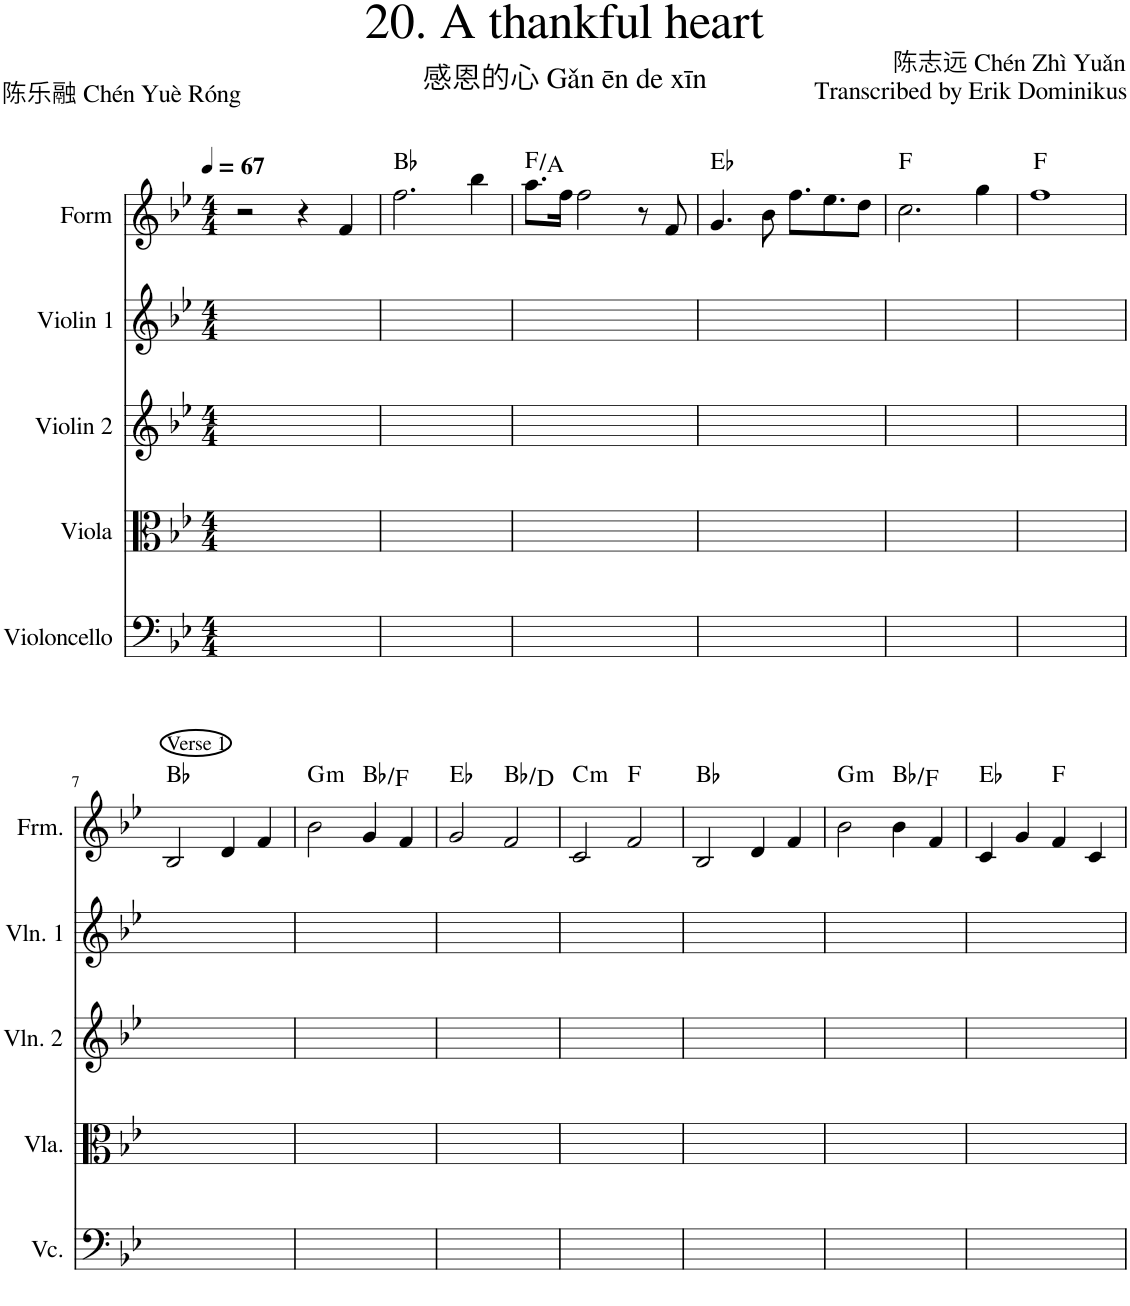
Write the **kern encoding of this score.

**kern	**kern	**kern	**kern	**kern	**harte
*part5	*part4	*part3	*part2	*part1	*part1
*staff5	*staff4	*staff3	*staff2	*staff1	*
*I"Violoncello	*I"Viola	*I"Violin 2	*I"Violin 1	*I"Form	*
*I'Vc.	*I'Vla.	*I'Vln. 2	*I'Vln. 1	*I'Frm.	*
*clefF4	*clefC3	*clefG2	*clefG2	*clefG2	*
*k[b-e-]	*k[b-e-]	*k[b-e-]	*k[b-e-]	*k[b-e-]	*
*M4/4	*M4/4	*M4/4	*M4/4	*M4/4	*
*MM67	*MM67	*MM67	*MM67	*MM67	*
=1	=1	=1	=1	=1	=1
1ryy	1ryy	1ryy	1ryy	2r	.
.	.	.	.	4r	.
.	.	.	.	4f/	.
=2	=2	=2	=2	=2	=2
1ryy	1ryy	1ryy	1ryy	2.ff\	Bb:maj
.	.	.	.	4bb-\	.
=3	=3	=3	=3	=3	=3
1ryy	1ryy	1ryy	1ryy	8.aa\L	F:maj/3
.	.	.	.	16ff\Jk	.
.	.	.	.	2ff\	.
.	.	.	.	8r	.
.	.	.	.	8f/	.
=4	=4	=4	=4	=4	=4
1ryy	1ryy	1ryy	1ryy	4.g/	Eb:maj
.	.	.	.	8b-\	.
.	.	.	.	8.ff\L	.
.	.	.	.	8.ee-\	.
.	.	.	.	8dd\J	.
=5	=5	=5	=5	=5	=5
1ryy	1ryy	1ryy	1ryy	2.cc\	F:maj
.	.	.	.	4gg\	.
=6	=6	=6	=6	=6	=6
1ryy	1ryy	1ryy	1ryy	1ff	F:maj
!!LO:LB:g=z
=7	=7	=7	=7	=7	=7
!	!	!	!	!LO:TX:a:t=Verse 1	!
1ryy	1ryy	1ryy	1ryy	2B-/	Bb:maj
.	.	.	.	4d/	.
.	.	.	.	4f/	.
=8	=8	=8	=8	=8	=8
!	!	!	!	!	!LO:H:kt=m
1ryy	1ryy	1ryy	1ryy	2b-\	G:min
.	.	.	.	4g/	Bb:maj/5
.	.	.	.	4f/	.
=9	=9	=9	=9	=9	=9
1ryy	1ryy	1ryy	1ryy	2g/	Eb:maj
.	.	.	.	2f/	Bb:maj/3
=10	=10	=10	=10	=10	=10
!	!	!	!	!	!LO:H:kt=m
1ryy	1ryy	1ryy	1ryy	2c/	C:min
.	.	.	.	2f/	F:maj
=11	=11	=11	=11	=11	=11
1ryy	1ryy	1ryy	1ryy	2B-/	Bb:maj
.	.	.	.	4d/	.
.	.	.	.	4f/	.
=12	=12	=12	=12	=12	=12
!	!	!	!	!	!LO:H:kt=m
1ryy	1ryy	1ryy	1ryy	2b-\	G:min
.	.	.	.	4b-\	Bb:maj/5
.	.	.	.	4f/	.
=13	=13	=13	=13	=13	=13
1ryy	1ryy	1ryy	1ryy	4c/	Eb:maj
.	.	.	.	4g/	.
.	.	.	.	4f/	F:maj
.	.	.	.	4c/	.
=	=	=	=	=	=
*-	*-	*-	*-	*-	*-
